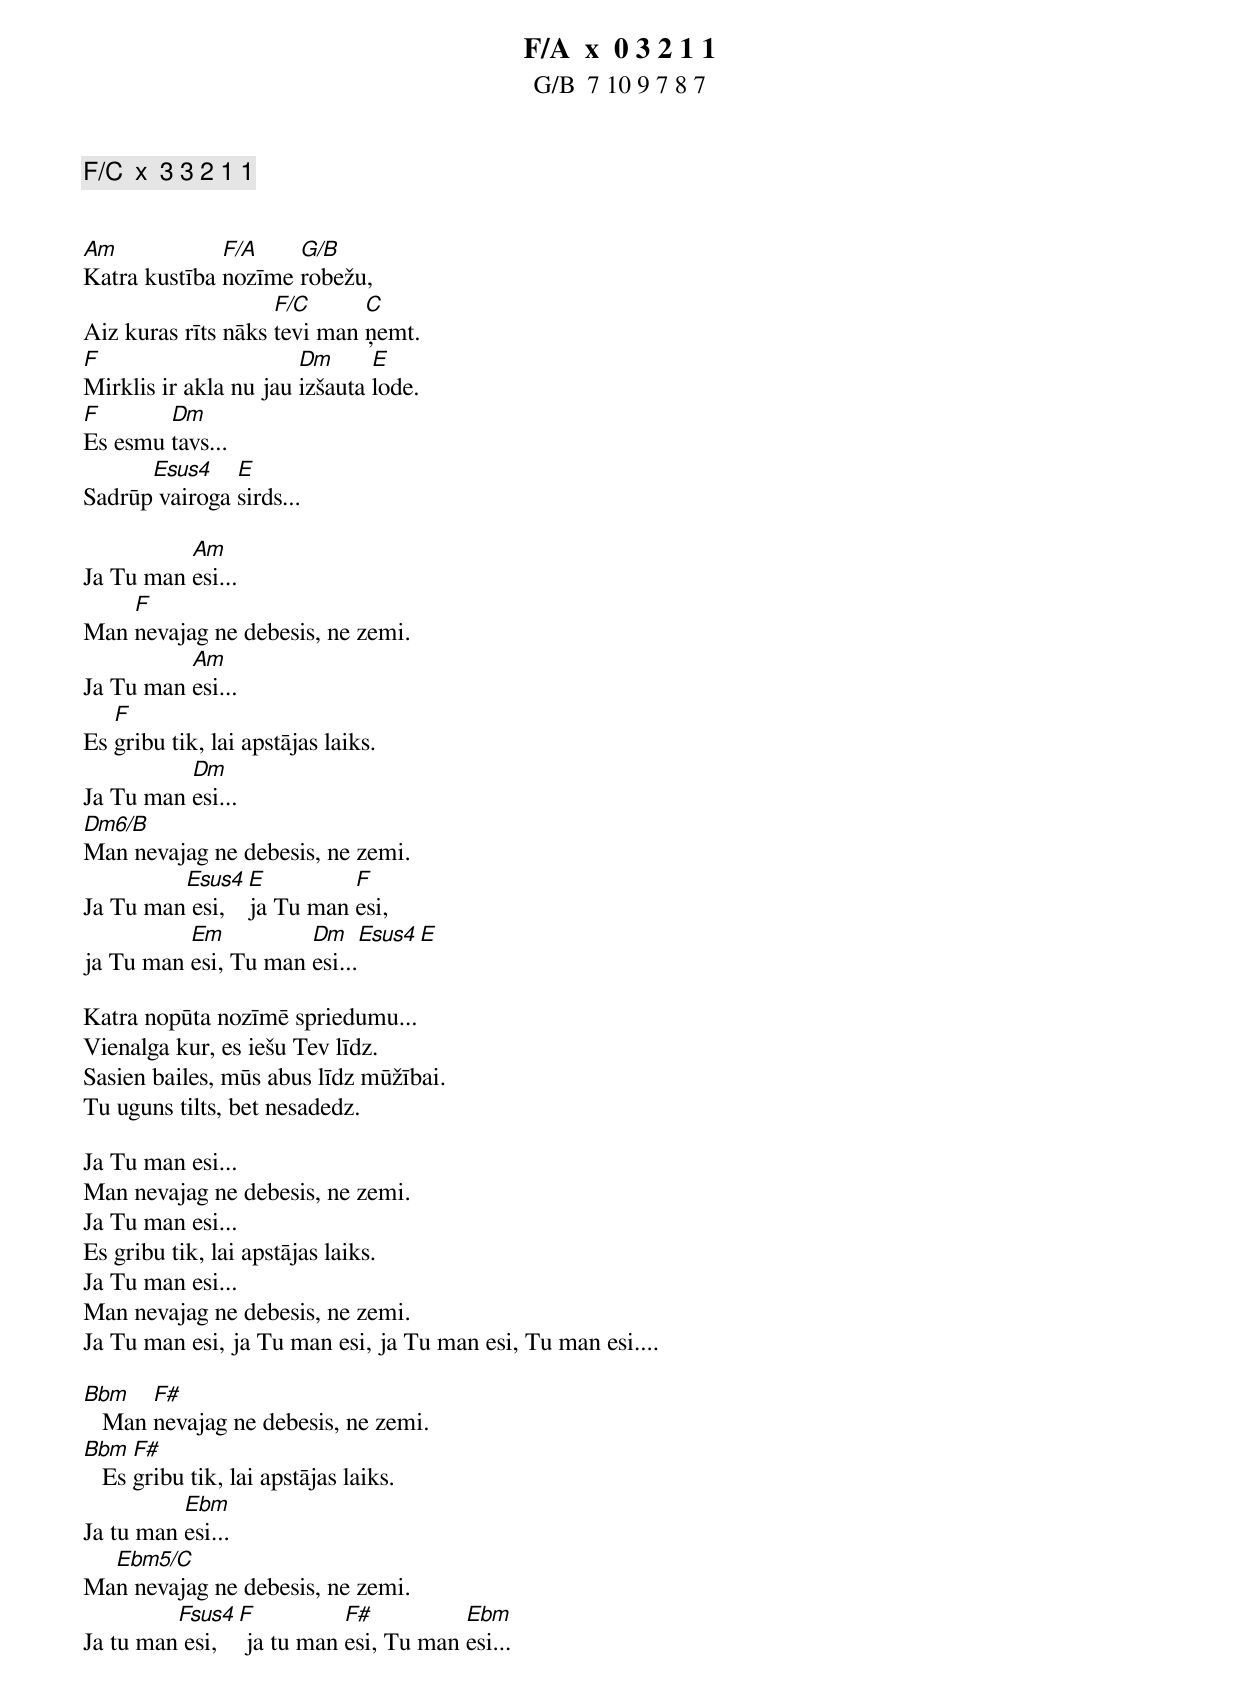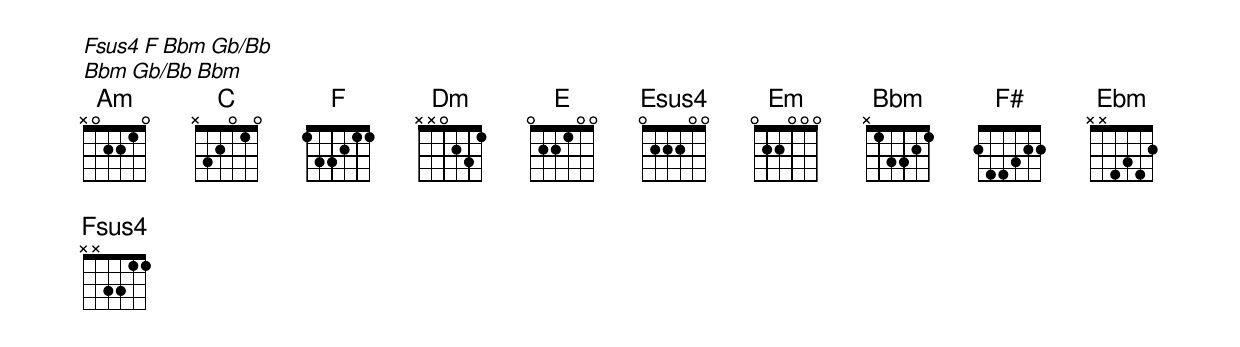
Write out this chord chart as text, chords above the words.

F/A  x  0 3 2 1 1
G/B  7 10 9 7 8 7
F/C  x  3 3 2 1 1


Am            F/A    G/B
Katra kustība nozīme robežu,
                    F/C      C
Aiz kuras rīts nāks tevi man ņemt.
F                      Dm      E
Mirklis ir akla nu jau izšauta lode.
F       Dm
Es esmu tavs...
      Esus4    E
Sadrūp vairoga sirds...

          Am
Ja Tu man esi...
    F
Man nevajag ne debesis, ne zemi.
          Am
Ja Tu man esi...
   F
Es gribu tik, lai apstājas laiks.
          Dm
Ja Tu man esi...
Dm6/B
Man nevajag ne debesis, ne zemi.
         Esus4 E         F
Ja Tu man esi, ja Tu man esi,
          Em          Dm    Esus4 E
ja Tu man esi, Tu man esi...

Katra nopūta nozīmē spriedumu...
Vienalga kur, es iešu Tev līdz.
Sasien bailes, mūs abus līdz mūžībai.
Tu uguns tilts, bet nesadedz.

Ja Tu man esi...
Man nevajag ne debesis, ne zemi.
Ja Tu man esi...
Es gribu tik, lai apstājas laiks.
Ja Tu man esi...
Man nevajag ne debesis, ne zemi.
Ja Tu man esi, ja Tu man esi, ja Tu man esi, Tu man esi....

Bbm    F#
   Man nevajag ne debesis, ne zemi.
Bbm   F#
   Es gribu tik, lai apstājas laiks.
          Ebm
Ja tu man esi...
  Ebm5/C
Man nevajag ne debesis, ne zemi.
         Fsus4 F          F#          Ebm
Ja tu man esi,  ja tu man esi, Tu man esi...

Fsus4 F Bbm Gb/Bb
Bbm Gb/Bb Bbm
